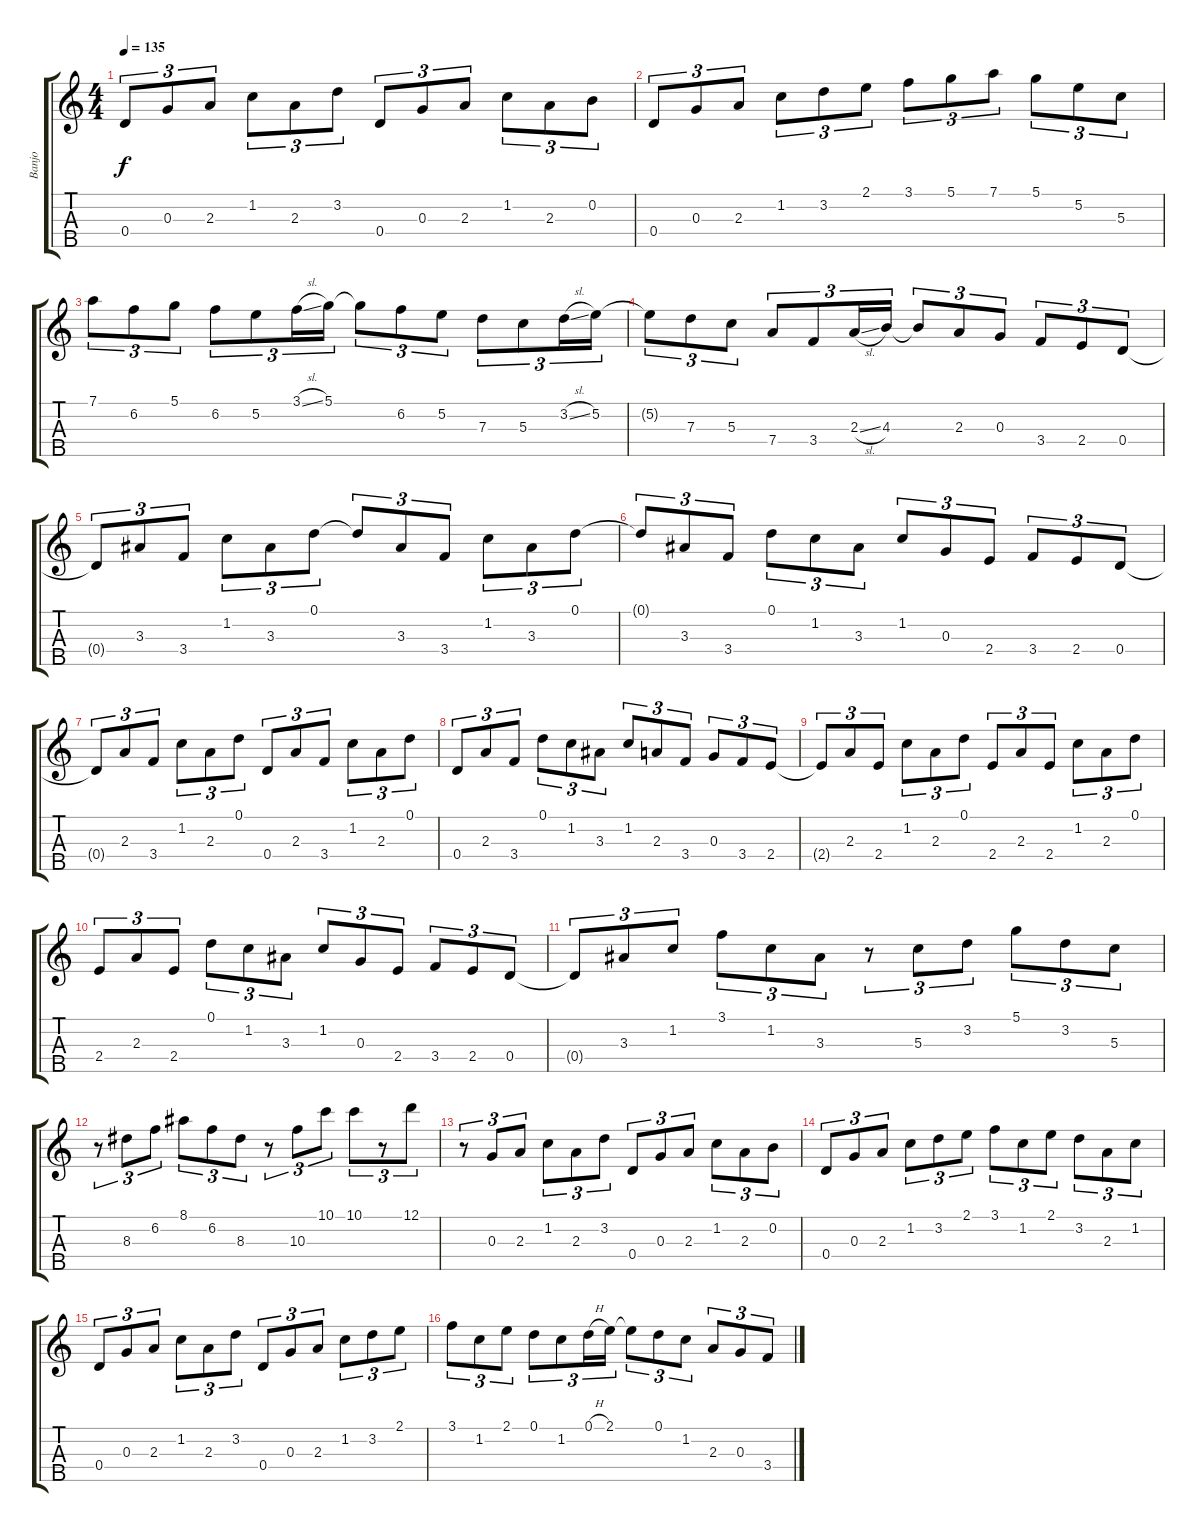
\track ("Banjo" "Banjo") {instrument banjo}
\staff {score tabs}
\tuning (D4 B3 G3 D3 G4) {hide}
\displaytranspose 12
\ts (4 4)
\tempo 135
\clef g2
\ks c
0.4.8{tu (3 2) dy f} 0.3.8{tu (3 2)} 2.3.8{tu (3 2)} 1.2.8{tu (3 2)} 2.3.8{tu (3 2)} 3.2.8{tu (3 2)} 0.4.8{tu (3 2)} 0.3.8{tu (3 2)} 2.3.8{tu (3 2)} 1.2.8{tu (3 2)} 2.3.8{tu (3 2)} 0.2.8{tu (3 2)} |
0.4.8{tu (3 2)} 0.3.8{tu (3 2)} 2.3.8{tu (3 2)} 1.2.8{tu (3 2)} 3.2.8{tu (3 2)} 2.1.8{tu (3 2)} 3.1.8{tu (3 2)} 5.1.8{tu (3 2)} 7.1.8{tu (3 2)} 5.1.8{tu (3 2)} 5.2.8{tu (3 2)} 5.3.8{tu (3 2)} |
7.1.8{tu (3 2)} 6.2.8{tu (3 2)} 5.1.8{tu (3 2)} 6.2.8{tu (3 2)} 5.2.8{tu (3 2)} 3.1{sl}.16{tu (3 2)} 5.1.16{tu (3 2)} 5.1{t}.8{tu (3 2)} 6.2.8{tu (3 2)} 5.2.8{tu (3 2)} 7.3.8{tu (3 2)} 5.3.8{tu (3 2)} 3.2{sl}.16{tu (3 2)} 5.2.16{tu (3 2)} |
5.2{t}.8{tu (3 2)} 7.3.8{tu (3 2)} 5.3.8{tu (3 2)} 7.4.8{tu (3 2)} 3.4.8{tu (3 2)} 2.3{sl}.16{tu (3 2)} 4.3.16{tu (3 2)} 4.3{t}.8{tu (3 2)} 2.3.8{tu (3 2)} 0.3.8{tu (3 2)} 3.4.8{tu (3 2)} 2.4.8{tu (3 2)} 0.4.8{tu (3 2)} |
0.4{t}.8{tu (3 2)} 3.3.8{tu (3 2)} 3.4.8{tu (3 2)} 1.2.8{tu (3 2)} 3.3.8{tu (3 2)} 0.1.8{tu (3 2)} 0.1{t}.8{tu (3 2)} 3.3.8{tu (3 2)} 3.4.8{tu (3 2)} 1.2.8{tu (3 2)} 3.3.8{tu (3 2)} 0.1.8{tu (3 2)} |
0.1{t}.8{tu (3 2)} 3.3.8{tu (3 2)} 3.4.8{tu (3 2)} 0.1.8{tu (3 2)} 1.2.8{tu (3 2)} 3.3.8{tu (3 2)} 1.2.8{tu (3 2)} 0.3.8{tu (3 2)} 2.4.8{tu (3 2)} 3.4.8{tu (3 2)} 2.4.8{tu (3 2)} 0.4.8{tu (3 2)} |
0.4{t}.8{tu (3 2)} 2.3.8{tu (3 2)} 3.4.8{tu (3 2)} 1.2.8{tu (3 2)} 2.3.8{tu (3 2)} 0.1.8{tu (3 2)} 0.4.8{tu (3 2)} 2.3.8{tu (3 2)} 3.4.8{tu (3 2)} 1.2.8{tu (3 2)} 2.3.8{tu (3 2)} 0.1.8{tu (3 2)} |
0.4.8{tu (3 2)} 2.3.8{tu (3 2)} 3.4.8{tu (3 2)} 0.1.8{tu (3 2)} 1.2.8{tu (3 2)} 3.3.8{tu (3 2)} 1.2.8{tu (3 2)} 2.3.8{tu (3 2)} 3.4.8{tu (3 2)} 0.3.8{tu (3 2)} 3.4.8{tu (3 2)} 2.4.8{tu (3 2)} |
2.4{t}.8{tu (3 2)} 2.3.8{tu (3 2)} 2.4.8{tu (3 2)} 1.2.8{tu (3 2)} 2.3.8{tu (3 2)} 0.1.8{tu (3 2)} 2.4.8{tu (3 2)} 2.3.8{tu (3 2)} 2.4.8{tu (3 2)} 1.2.8{tu (3 2)} 2.3.8{tu (3 2)} 0.1.8{tu (3 2)} |
2.4.8{tu (3 2)} 2.3.8{tu (3 2)} 2.4.8{tu (3 2)} 0.1.8{tu (3 2)} 1.2.8{tu (3 2)} 3.3.8{tu (3 2)} 1.2.8{tu (3 2)} 0.3.8{tu (3 2)} 2.4.8{tu (3 2)} 3.4.8{tu (3 2)} 2.4.8{tu (3 2)} 0.4.8{tu (3 2)} |
0.4{t}.8{tu (3 2)} 3.3.8{tu (3 2)} 1.2.8{tu (3 2)} 3.1.8{tu (3 2)} 1.2.8{tu (3 2)} 3.3.8{tu (3 2)} r.8{tu (3 2)} 5.3.8{tu (3 2)} 3.2.8{tu (3 2)} 5.1.8{tu (3 2)} 3.2.8{tu (3 2)} 5.3.8{tu (3 2)} |
r.8{tu (3 2)} 8.3.8{tu (3 2)} 6.2.8{tu (3 2)} 8.1.8{tu (3 2)} 6.2.8{tu (3 2)} 8.3.8{tu (3 2)} r.8{tu (3 2)} 10.3.8{tu (3 2)} 10.1.8{tu (3 2)} 10.1.8{tu (3 2)} r.8{tu (3 2)} 12.1.8{tu (3 2)} |
r.8{tu (3 2)} 0.3.8{tu (3 2)} 2.3.8{tu (3 2)} 1.2.8{tu (3 2)} 2.3.8{tu (3 2)} 3.2.8{tu (3 2)} 0.4.8{tu (3 2)} 0.3.8{tu (3 2)} 2.3.8{tu (3 2)} 1.2.8{tu (3 2)} 2.3.8{tu (3 2)} 0.2.8{tu (3 2)} |
0.4.8{tu (3 2)} 0.3.8{tu (3 2)} 2.3.8{tu (3 2)} 1.2.8{tu (3 2)} 3.2.8{tu (3 2)} 2.1.8{tu (3 2)} 3.1.8{tu (3 2)} 1.2.8{tu (3 2)} 2.1.8{tu (3 2)} 3.2.8{tu (3 2)} 2.3.8{tu (3 2)} 1.2.8{tu (3 2)} |
0.4.8{tu (3 2)} 0.3.8{tu (3 2)} 2.3.8{tu (3 2)} 1.2.8{tu (3 2)} 2.3.8{tu (3 2)} 3.2.8{tu (3 2)} 0.4.8{tu (3 2)} 0.3.8{tu (3 2)} 2.3.8{tu (3 2)} 1.2.8{tu (3 2)} 3.2.8{tu (3 2)} 2.1.8{tu (3 2)} |
3.1.8{tu (3 2)} 1.2.8{tu (3 2)} 2.1.8{tu (3 2)} 0.1.8{tu (3 2)} 1.2.8{tu (3 2)} 0.1{h}.16{tu (3 2)} 2.1.16{tu (3 2)} 2.1{t}.8{tu (3 2)} 0.1.8{tu (3 2)} 1.2.8{tu (3 2)} 2.3.8{tu (3 2)} 0.3.8{tu (3 2)} 3.4.8{tu (3 2)}
